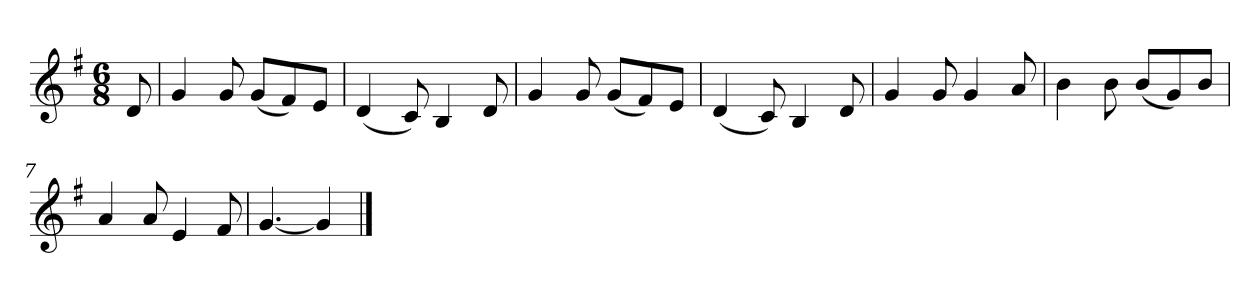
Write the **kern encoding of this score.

**kern
*part1
*staff1
*k[f#]
*M6/8
*MM120
=
8d
=1
4g
8g
(8gL
8f#)
8eJ
=2
(4d
8c)
4B
8d
=3
4g
8g
(8gL
8f#)
8eJ
=4
(4d
8c)
4B
8d
=5
4g
8g
4g
8a
=6
4b
8b
(8bL
8g)
8bJ
=7
4a
8a
4e
8f#
=8
[4.g
4g]
==
*-
